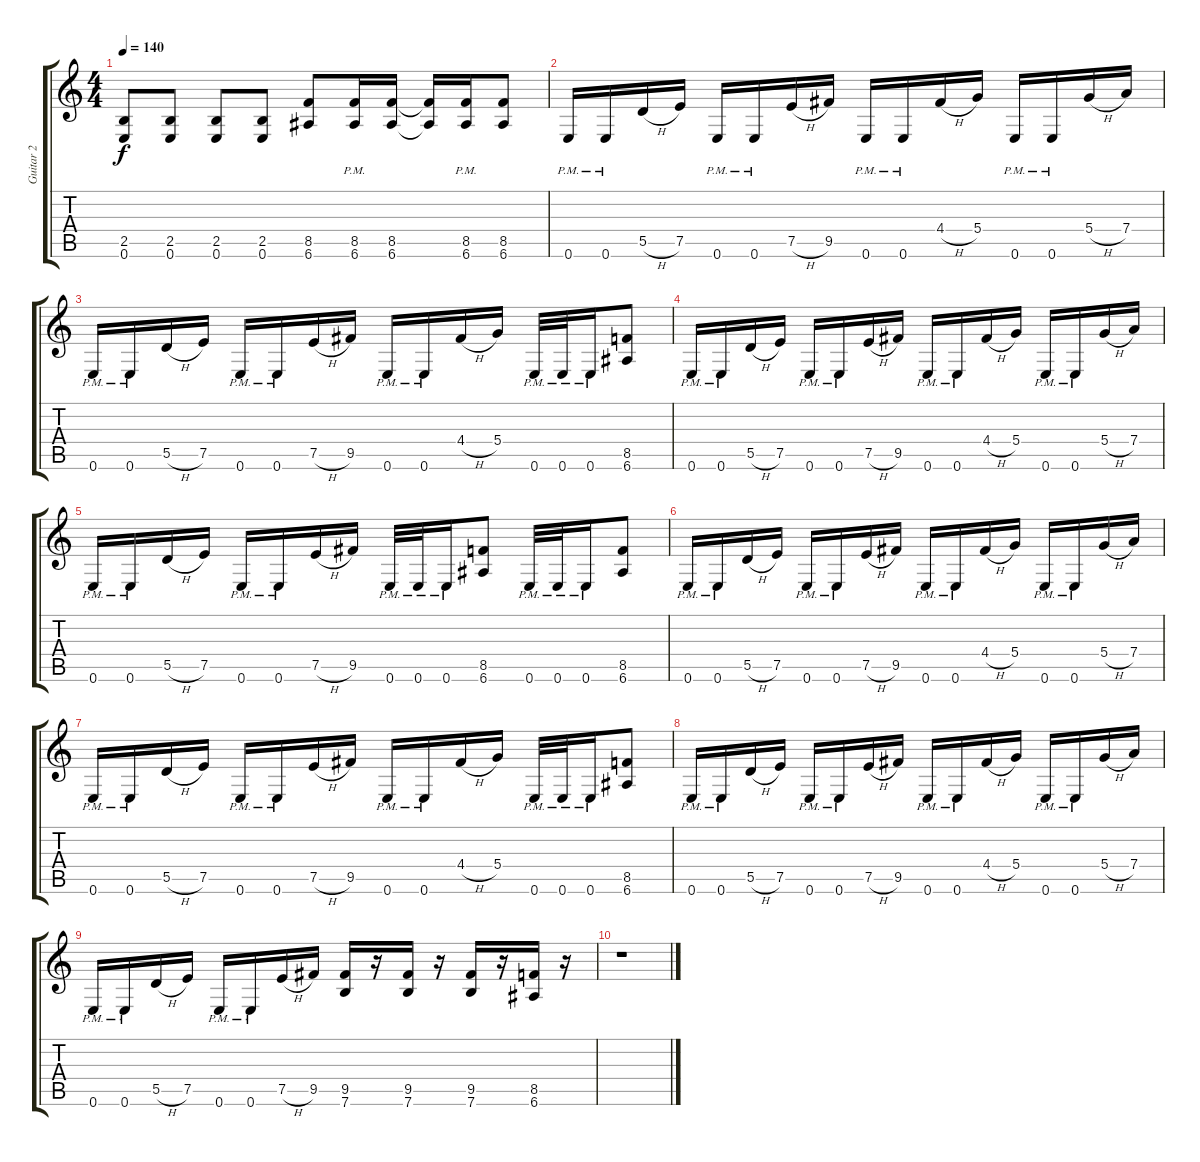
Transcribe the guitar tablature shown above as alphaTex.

\track ("Guitar 2" "Guitar 2") {instrument overdrivenguitar}
\staff {score tabs}
\tuning (E4 B3 G3 D3 A2 E2) {hide}
\ts (4 4)
\tempo 140
\clef g2
\ks c
(2.5 0.6).8{dy f} (2.5 0.6).8 (2.5 0.6).8 (2.5 0.6).8 (8.5 6.6).8 (8.5{pm} 6.6{pm}).16 (8.5 6.6).16 (8.5{t} 6.6{t}).16 (8.5{pm} 6.6{pm}).16 (8.5 6.6).8 |
0.6{pm}.16 0.6{pm}.16 5.5{h}.16 7.5.16 0.6{pm}.16 0.6{pm}.16 7.5{h}.16 9.5.16 0.6{pm}.16 0.6{pm}.16 4.4{h}.16 5.4.16 0.6{pm}.16 0.6{pm}.16 5.4{h}.16 7.4.16 |
0.6{pm}.16 0.6{pm}.16 5.5{h}.16 7.5.16 0.6{pm}.16 0.6{pm}.16 7.5{h}.16 9.5.16 0.6{pm}.16 0.6{pm}.16 4.4{h}.16 5.4.16 0.6{pm}.32 0.6{pm}.32 0.6{pm}.16 (8.5 6.6).8 |
0.6{pm}.16 0.6{pm}.16 5.5{h}.16 7.5.16 0.6{pm}.16 0.6{pm}.16 7.5{h}.16 9.5.16 0.6{pm}.16 0.6{pm}.16 4.4{h}.16 5.4.16 0.6{pm}.16 0.6{pm}.16 5.4{h}.16 7.4.16 |
0.6{pm}.16 0.6{pm}.16 5.5{h}.16 7.5.16 0.6{pm}.16 0.6{pm}.16 7.5{h}.16 9.5.16 0.6{pm}.32 0.6{pm}.32 0.6{pm}.16 (8.5 6.6).8 0.6{pm}.32 0.6{pm}.32 0.6{pm}.16 (8.5 6.6).8 |
0.6{pm}.16 0.6{pm}.16 5.5{h}.16 7.5.16 0.6{pm}.16 0.6{pm}.16 7.5{h}.16 9.5.16 0.6{pm}.16 0.6{pm}.16 4.4{h}.16 5.4.16 0.6{pm}.16 0.6{pm}.16 5.4{h}.16 7.4.16 |
0.6{pm}.16 0.6{pm}.16 5.5{h}.16 7.5.16 0.6{pm}.16 0.6{pm}.16 7.5{h}.16 9.5.16 0.6{pm}.16 0.6{pm}.16 4.4{h}.16 5.4.16 0.6{pm}.32 0.6{pm}.32 0.6{pm}.16 (8.5 6.6).8 |
0.6{pm}.16 0.6{pm}.16 5.5{h}.16 7.5.16 0.6{pm}.16 0.6{pm}.16 7.5{h}.16 9.5.16 0.6{pm}.16 0.6{pm}.16 4.4{h}.16 5.4.16 0.6{pm}.16 0.6{pm}.16 5.4{h}.16 7.4.16 |
0.6{pm}.16 0.6{pm}.16 5.5{h}.16 7.5.16 0.6{pm}.16 0.6{pm}.16 7.5{h}.16 9.5.16 (9.5 7.6).16 r.16 (9.5 7.6).16 r.16 (9.5 7.6).16 r.16 (8.5 6.6).16 r.16 |
r.1
